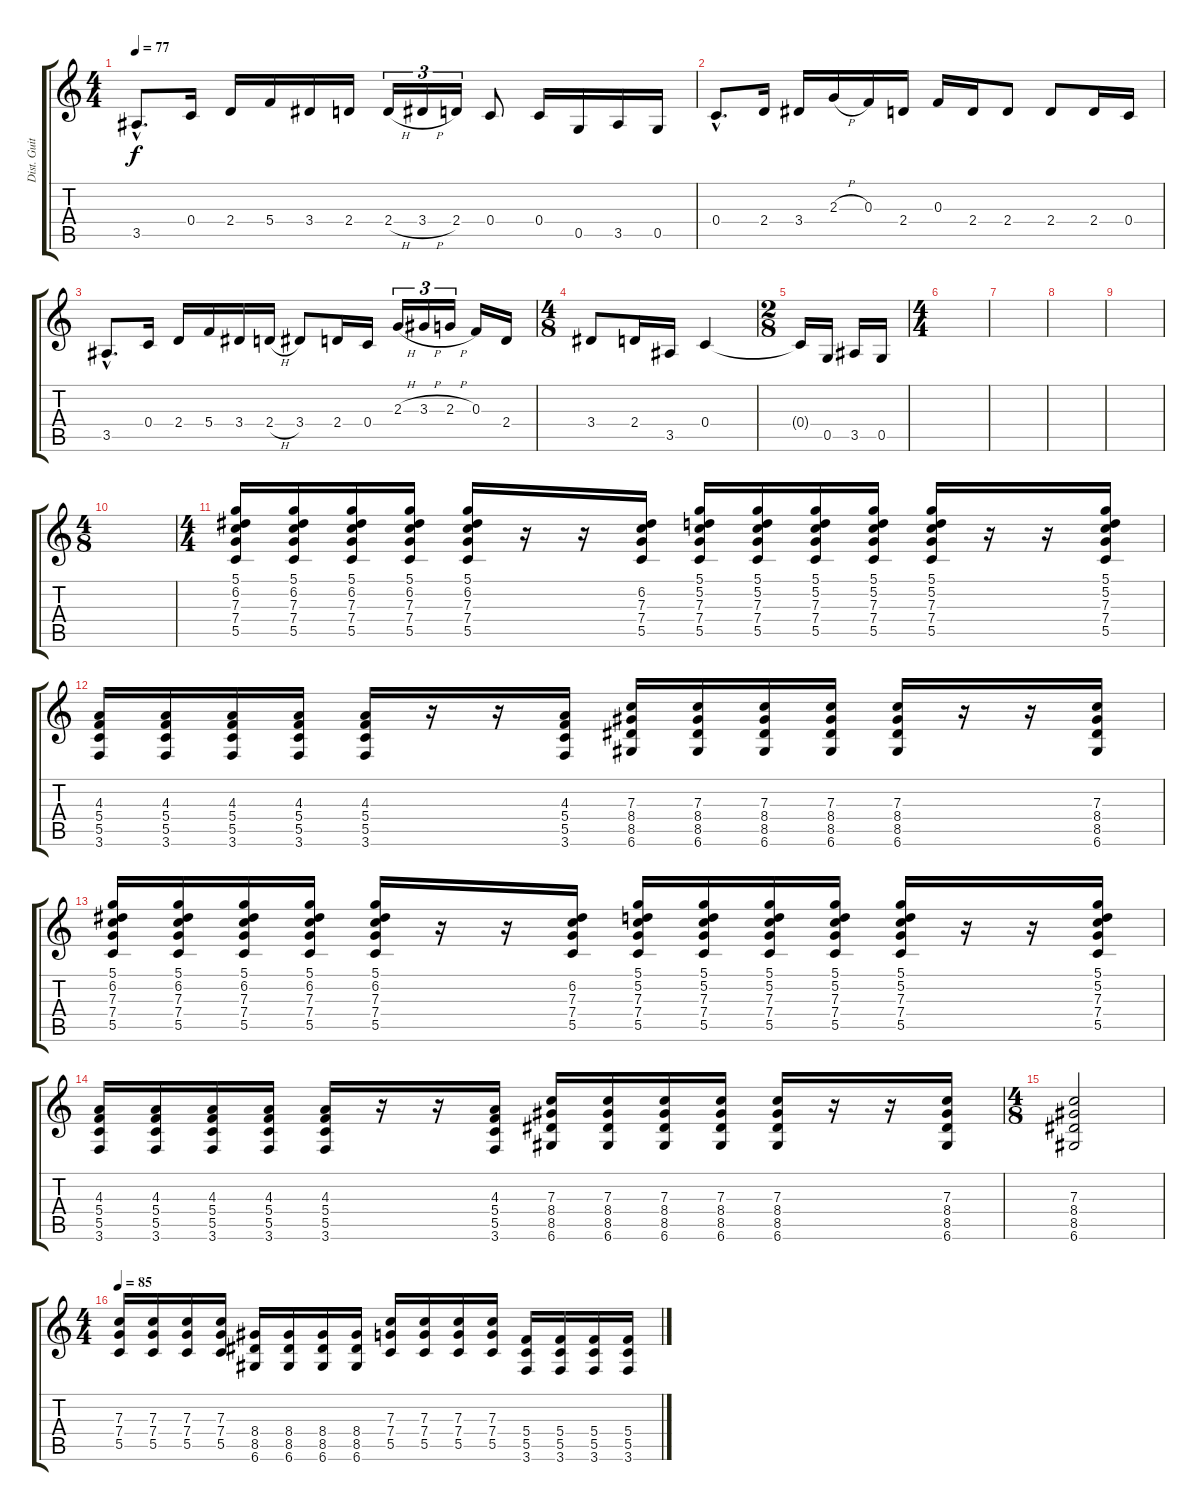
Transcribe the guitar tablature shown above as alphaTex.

\track ("Dist. Guitar" "Dist. Guit") {instrument distortionguitar}
\staff {score tabs}
\tuning (D4 A3 F3 C3 G2 D2) {hide}
\ts (4 4)
\tempo 77
\clef g2
\ks c
3.5{hac}.8{d dy f} 0.4.16 2.4.16 5.4.16 3.4.16 2.4.16 2.4{h}.16{tu (3 2)} 3.4{h}.16{tu (3 2)} 2.4.16{tu (3 2)} 0.4.8 0.4.16 0.5.16 3.5.16 0.5.16 |
0.4{hac}.8{d} 2.4.16 3.4.16 2.3{h}.16 0.3.16 2.4.16 0.3.16 2.4.16 2.4.8 2.4.8 2.4.16 0.4.16 |
3.5{hac}.8{d} 0.4.16 2.4.16 5.4.16 3.4.16 2.4{h}.16 3.4.8 2.4.16 0.4.16 2.3{h}.16{tu (3 2)} 3.3{h}.16{tu (3 2)} 2.3{h}.16{tu (3 2)} 0.3.16 2.4.16 |
\ts (4 8)
3.4.8 2.4.16 3.5.16 0.4.4 |
\ts (2 8)
0.4{t}.16 0.5.16 3.5.16 0.5.16 |
\ts (4 4)
|
|
|
|
\ts (4 8)
|
\ts (4 4)
(5.1 6.2 7.3 7.4 5.5).16 (5.1 6.2 7.3 7.4 5.5).16 (5.1 6.2 7.3 7.4 5.5).16 (5.1 6.2 7.3 7.4 5.5).16 (5.1 6.2 7.3 7.4 5.5).16 r.16 r.16 (6.2 7.3 7.4 5.5).16 (5.1 5.2 7.3 7.4 5.5).16 (5.1 5.2 7.3 7.4 5.5).16 (5.1 5.2 7.3 7.4 5.5).16 (5.1 5.2 7.3 7.4 5.5).16 (5.1 5.2 7.3 7.4 5.5).16 r.16 r.16 (5.1 5.2 7.3 7.4 5.5).16 |
(4.3 5.4 5.5 3.6).16 (4.3 5.4 5.5 3.6).16 (4.3 5.4 5.5 3.6).16 (4.3 5.4 5.5 3.6).16 (4.3 5.4 5.5 3.6).16 r.16 r.16 (4.3 5.4 5.5 3.6).16 (7.3 8.4 8.5 6.6).16 (7.3 8.4 8.5 6.6).16 (7.3 8.4 8.5 6.6).16 (7.3 8.4 8.5 6.6).16 (7.3 8.4 8.5 6.6).16 r.16 r.16 (7.3 8.4 8.5 6.6).16 |
(5.1 6.2 7.3 7.4 5.5).16 (5.1 6.2 7.3 7.4 5.5).16 (5.1 6.2 7.3 7.4 5.5).16 (5.1 6.2 7.3 7.4 5.5).16 (5.1 6.2 7.3 7.4 5.5).16 r.16 r.16 (6.2 7.3 7.4 5.5).16 (5.1 5.2 7.3 7.4 5.5).16 (5.1 5.2 7.3 7.4 5.5).16 (5.1 5.2 7.3 7.4 5.5).16 (5.1 5.2 7.3 7.4 5.5).16 (5.1 5.2 7.3 7.4 5.5).16 r.16 r.16 (5.1 5.2 7.3 7.4 5.5).16 |
(4.3 5.4 5.5 3.6).16 (4.3 5.4 5.5 3.6).16 (4.3 5.4 5.5 3.6).16 (4.3 5.4 5.5 3.6).16 (4.3 5.4 5.5 3.6).16 r.16 r.16 (4.3 5.4 5.5 3.6).16 (7.3 8.4 8.5 6.6).16 (7.3 8.4 8.5 6.6).16 (7.3 8.4 8.5 6.6).16 (7.3 8.4 8.5 6.6).16 (7.3 8.4 8.5 6.6).16 r.16 r.16 (7.3 8.4 8.5 6.6).16 |
\ts (4 8)
(7.3 8.4 8.5 6.6).2 |
\ts (4 4)
\tempo 85
(7.3 7.4 5.5).16 (7.3 7.4 5.5).16 (7.3 7.4 5.5).16 (7.3 7.4 5.5).16 (8.4 8.5 6.6).16 (8.4 8.5 6.6).16 (8.4 8.5 6.6).16 (8.4 8.5 6.6).16 (7.3 7.4 5.5).16 (7.3 7.4 5.5).16 (7.3 7.4 5.5).16 (7.3 7.4 5.5).16 (5.4 5.5 3.6).16 (5.4 5.5 3.6).16 (5.4 5.5 3.6).16 (5.4 5.5 3.6).16
